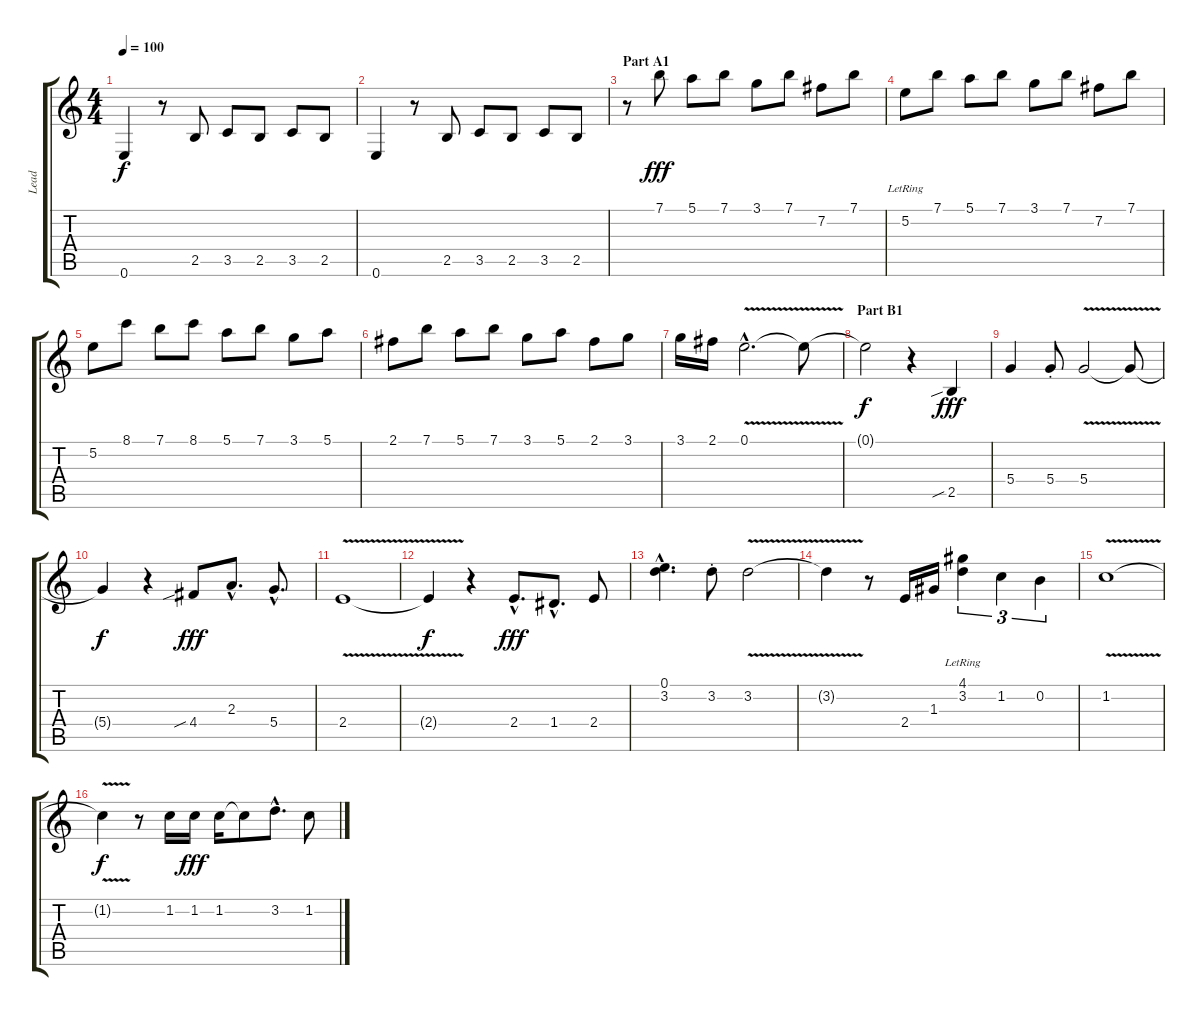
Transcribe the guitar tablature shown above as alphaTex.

\track ("Lead" "Lead") {instrument acousticguitarnylon}
\staff {score tabs}
\tuning (E4 B3 G3 D3 A2 E2) {hide}
\ts (4 4)
\tempo 100
\clef g2
\ks c
0.6.4{dy f instrument electricguitarmuted} r.8 2.5.8 3.5.8 2.5.8 3.5.8 2.5.8 |
0.6.4 r.8 2.5.8 3.5.8 2.5.8 3.5.8 2.5.8 |
\section ("" "Part A1")
r.8{instrument acousticguitarnylon} 7.1.8{dy fff} 5.1.8 7.1.8 3.1.8 7.1.8 7.2.8 7.1.8 |
5.2{lr}.8 7.1.8 5.1.8 7.1.8 3.1.8 7.1.8 7.2.8 7.1.8 |
5.2.8 8.1.8 7.1.8 8.1.8 5.1.8 7.1.8 3.1.8 5.1.8 |
2.1.8 7.1.8 5.1.8 7.1.8 3.1.8 5.1.8 2.1.8 3.1.8 |
3.1.16 2.1.16 0.1{v hac}.2{d} 0.1{t}.8 |
\section ("" "Part B1")
0.1{t}.2{dy f} r.4{volume 16 instrument electricbasspick} 2.5{sib}.4{dy fff} |
5.4.4 5.4{st}.8 5.4{v}.2 5.4{t}.8 |
5.4{t}.4{dy f} r.4 4.4{sib}.8{dy fff} 2.3{hac}.8{d} 5.4{hac}.8{d} |
2.4{v}.1 |
2.4{t}.4{dy f} r.4 2.4{hac}.8{d dy fff} 1.4{hac}.8{d} 2.4.8 |
(0.1{hac} 3.2{hac}).4{d} 3.2{st}.8 3.2{v}.2 |
3.2{t}.4 r.8 2.4.16 1.3.16 (4.1{lr} 3.2).4{tu (3 2)} 1.2.4{tu (3 2)} 0.2.4{tu (3 2)} |
1.2{v}.1 |
1.2{t}.4{dy f} r.8 1.2.16 1.2.16{dy fff} 1.2.16 1.2{t}.8 3.2{hac}.8{d} 1.2.8
